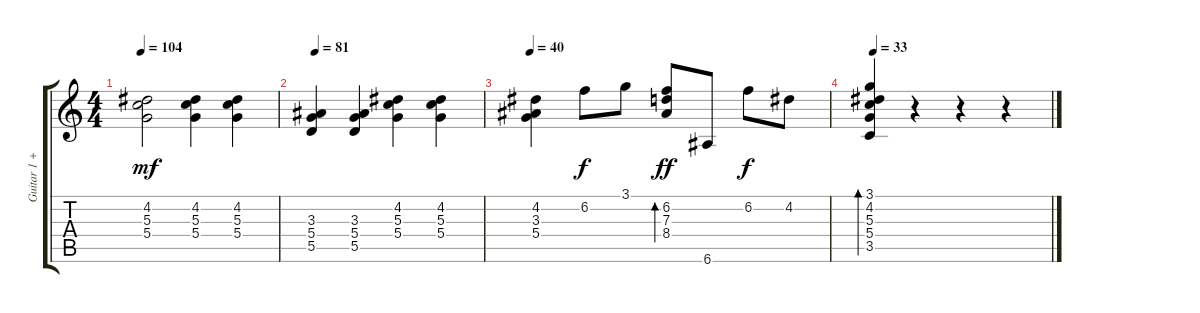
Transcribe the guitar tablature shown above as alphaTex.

\track ("Guitar 1 + Voice" "Guitar 1 +") {instrument acousticguitarsteel}
\staff {score tabs}
\tuning (E4 B3 G3 D3 A2 E2) {hide}
\ts (4 4)
\tempo 104
\clef g2
\ks c
(4.2 5.3 5.4).2{dy mf} (4.2 5.3 5.4).4 (4.2 5.3 5.4).4 |
\tempo 81
(3.3 5.4 5.5).4 (3.3 5.4 5.5).4 (4.2 5.3 5.4).4 (4.2 5.3 5.4).4 |
\tempo 40
(4.2 3.3 5.4).4 6.2.8{dy f} 3.1.8 (6.2 7.3 8.4).8{bd 240 dy ff} 6.6.8 6.2.8{dy f} 4.2.8 |
\tempo 33
(3.1 4.2 5.3 5.4 3.5).4{bd 60} r.4 r.4 r.4
